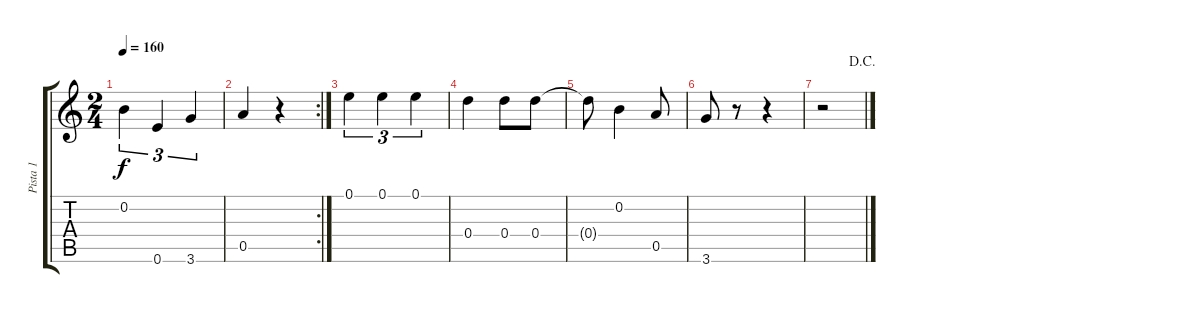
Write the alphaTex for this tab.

\track ("Pista 1" "Pista 1") {instrument acousticguitarnylon}
\staff {score tabs}
\tuning (E4 B3 G4 D4 A3 E3) {hide}
\ts (2 4)
\tempo 160
\clef g2
\ks c
0.2.4{tu (3 2) dy f} 0.6.4{tu (3 2)} 3.6.4{tu (3 2)} |
\rc 2
0.5.4 r.4 |
0.1.4{tu (3 2)} 0.1.4{tu (3 2)} 0.1.4{tu (3 2)} |
0.4.4 0.4.8 0.4.8 |
0.4{t}.8 0.2.4 0.5.8 |
3.6.8 r.8 r.4 |
\jump dacapo
r.2
